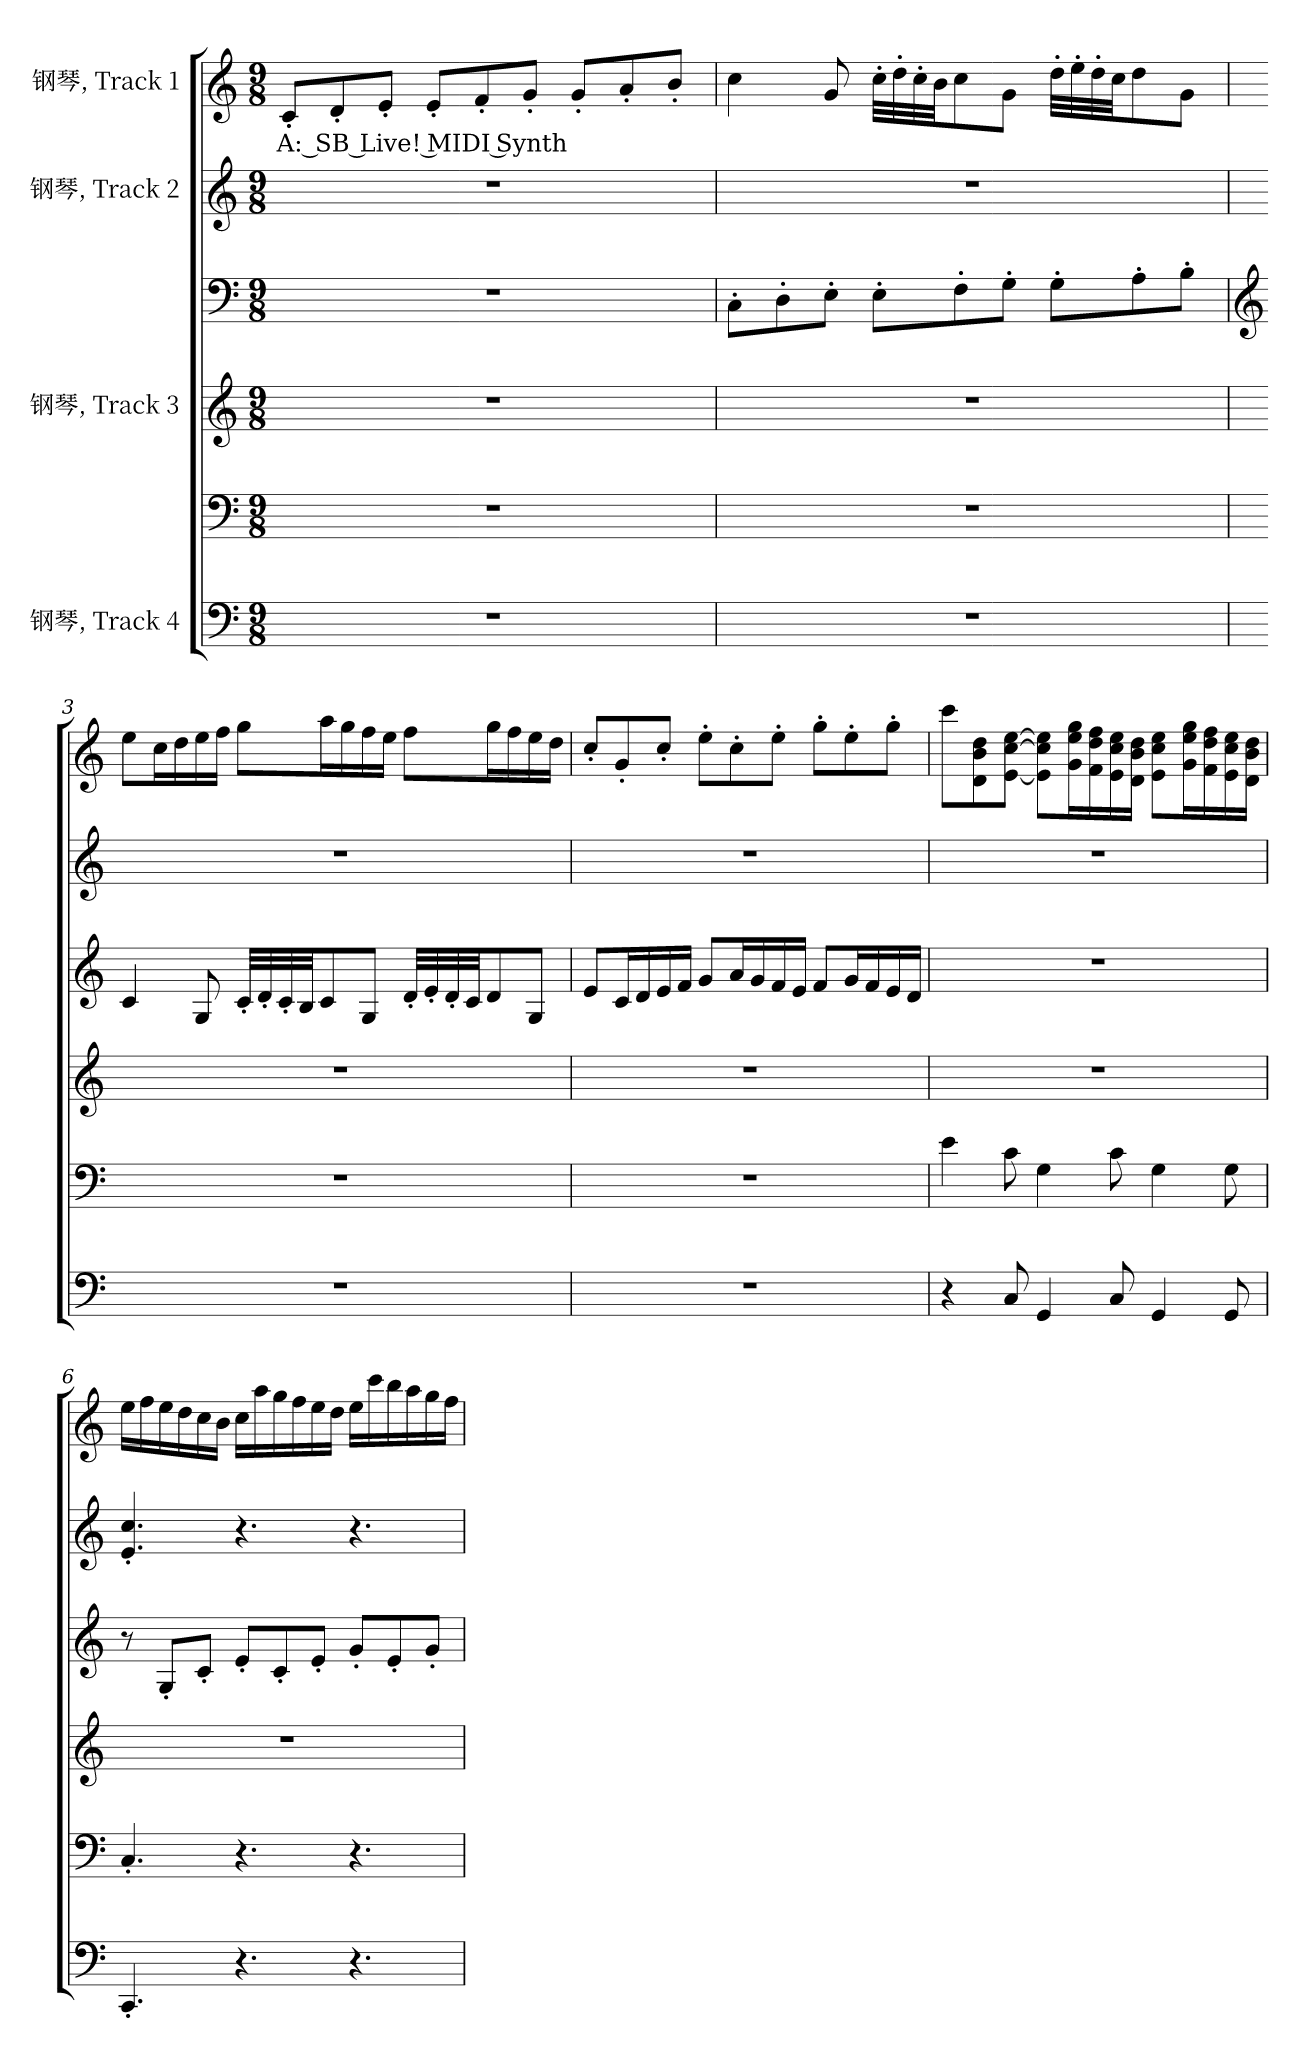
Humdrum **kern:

**kern	**kern	**kern	**kern	**kern	**kern	**text
*part4	*part4	*part3	*part3	*part2	*part1	*part1
*staff6	*staff5	*staff4	*staff3	*staff2	*staff1	*staff1
*I"钢琴, Track 4	*	*I"钢琴, Track 3	*	*I"钢琴, Track 2	*I"钢琴, Track 1	*
*clefF4	*clefF4	*clefG2	*clefF4	*clefG2	*clefG2	*
*k[]	*k[]	*k[]	*k[]	*k[]	*k[]	*
*M9/8	*M9/8	*M9/8	*M9/8	*M9/8	*M9/8	*
*MM140	*MM140	*MM140	*MM140	*MM140	*MM140	*
=1	=1	=1	=1	=1	=1	=1
8%9r	8%9r	8%9r	8%9r	8%9r	8c'/L	A: SB Live! MIDI Synth
.	.	.	.	.	8d'/	.
.	.	.	.	.	8e'/J	.
.	.	.	.	.	8e'/L	.
.	.	.	.	.	8f'/	.
.	.	.	.	.	8g'/J	.
.	.	.	.	.	8g'/L	.
.	.	.	.	.	8a'/	.
.	.	.	.	.	8b'/J	.
=2	=2	=2	=2	=2	=2	=2
8%9r	8%9r	8%9r	8C'\L	8%9r	4cc\	.
.	.	.	8D'\	.	.	.
.	.	.	8E'\J	.	8g/	.
.	.	.	8E'\L	.	32cc'\LLL	.
.	.	.	.	.	32dd'\	.
.	.	.	.	.	32cc'\	.
.	.	.	.	.	32b\JJ	.
.	.	.	8F'\	.	8cc\	.
.	.	.	8G'\J	.	8g\J	.
.	.	.	8G'\L	.	32dd'\LLL	.
.	.	.	.	.	32ee'\	.
.	.	.	.	.	32dd'\	.
.	.	.	.	.	32cc\JJ	.
.	.	.	8A'\	.	8dd\	.
.	.	.	8B'\J	.	8g\J	.
!!LO:LB:g=z
=3	=3	=3	=3	=3	=3	=3
*	*	*	*clefG2	*	*	*
8%9r	8%9r	8%9r	4c/	8%9r	8ee\L	.
.	.	.	.	.	16cc\L	.
.	.	.	.	.	16dd\	.
.	.	.	8G/	.	16ee\	.
.	.	.	.	.	16ff\JJ	.
.	.	.	32c'/LLL	.	8gg\L	.
.	.	.	32d'/	.	.	.
.	.	.	32c'/	.	.	.
.	.	.	32B/JJ	.	.	.
.	.	.	8c/	.	16aa\L	.
.	.	.	.	.	16gg\	.
.	.	.	8G/J	.	16ff\	.
.	.	.	.	.	16ee\JJ	.
.	.	.	32d'/LLL	.	8ff\L	.
.	.	.	32e'/	.	.	.
.	.	.	32d'/	.	.	.
.	.	.	32c/JJ	.	.	.
.	.	.	8d/	.	16gg\L	.
.	.	.	.	.	16ff\	.
.	.	.	8G/J	.	16ee\	.
.	.	.	.	.	16dd\JJ	.
=4	=4	=4	=4	=4	=4	=4
8%9r	8%9r	8%9r	8e/L	8%9r	8cc'/L	.
.	.	.	16c/L	.	8g'/	.
.	.	.	16d/	.	.	.
.	.	.	16e/	.	8cc'/J	.
.	.	.	16f/JJ	.	.	.
.	.	.	8g/L	.	8ee'\L	.
.	.	.	16a/L	.	8cc'\	.
.	.	.	16g/	.	.	.
.	.	.	16f/	.	8ee'\J	.
.	.	.	16e/JJ	.	.	.
.	.	.	8f/L	.	8gg'\L	.
.	.	.	16g/L	.	8ee'\	.
.	.	.	16f/	.	.	.
.	.	.	16e/	.	8gg'\J	.
.	.	.	16d/JJ	.	.	.
!!LO:PB:g=z
=5	=5	=5	=5	=5	=5	=5
4r	4e\	8%9r	8%9r	8%9r	8ccc\L	.
.	.	.	.	.	8d\ 8b\ 8dd\	.
8C/	8c\	.	.	.	[8e\ [8cc\ [8ee\J	.
4GG/	4G\	.	.	.	8e\] 8cc\] 8ee\]L	.
.	.	.	.	.	16g\ 16ee\ 16gg\L	.
.	.	.	.	.	16f\ 16dd\ 16ff\	.
8C/	8c\	.	.	.	16e\ 16cc\ 16ee\	.
.	.	.	.	.	16d\ 16b\ 16dd\JJ	.
4GG/	4G\	.	.	.	8e\ 8cc\ 8ee\L	.
.	.	.	.	.	16g\ 16ee\ 16gg\L	.
.	.	.	.	.	16f\ 16dd\ 16ff\	.
8GG/	8G\	.	.	.	16e\ 16cc\ 16ee\	.
.	.	.	.	.	16d\ 16b\ 16dd\JJ	.
=6	=6	=6	=6	=6	=6	=6
4.CC'/	4.C'/	8%9r	8r	4.e/' 4.cc/'	16ee\LL	.
.	.	.	.	.	16ff\	.
.	.	.	8G'/L	.	16ee\	.
.	.	.	.	.	16dd\	.
.	.	.	8c'/J	.	16cc\	.
.	.	.	.	.	16b\JJ	.
4.r	4.r	.	8e'/L	4.r	16cc\LL	.
.	.	.	.	.	16aa\	.
.	.	.	8c'/	.	16gg\	.
.	.	.	.	.	16ff\	.
.	.	.	8e'/J	.	16ee\	.
.	.	.	.	.	16dd\JJ	.
4.r	4.r	.	8g'/L	4.r	16ee\LL	.
.	.	.	.	.	16ccc\	.
.	.	.	8e'/	.	16bb\	.
.	.	.	.	.	16aa\	.
.	.	.	8g'/J	.	16gg\	.
.	.	.	.	.	16ff\JJ	.
=	=	=	=	=	=	=
*-	*-	*-	*-	*-	*-	*-
